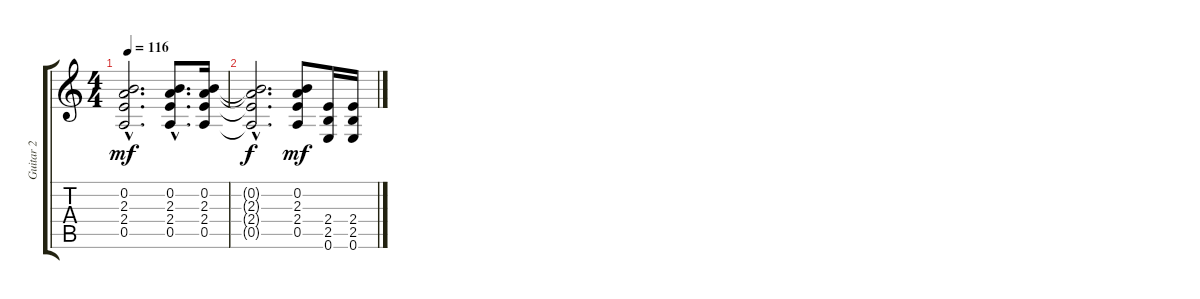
\track ("Guitar 2" "Guitar 2") {instrument distortionguitar}
\staff {score tabs}
\tuning (E4 B3 G3 D3 A2 E2) {hide}
\ts (4 4)
\tempo 116
\clef g2
\ks c
(0.2{hac} 2.3{hac} 2.4{hac} 0.5{hac}).2{d dy mf} (0.2{hac} 2.3{hac} 2.4{hac} 0.5{hac}).8{d} (0.2 2.3 2.4 0.5).16 |
(0.2{hac t} 2.3{hac t} 2.4{hac t} 0.5{hac t}).2{d dy f} (0.2 2.3 2.4 0.5).8{dy mf} (2.4 2.5 0.6).16 (2.4 2.5 0.6).16
